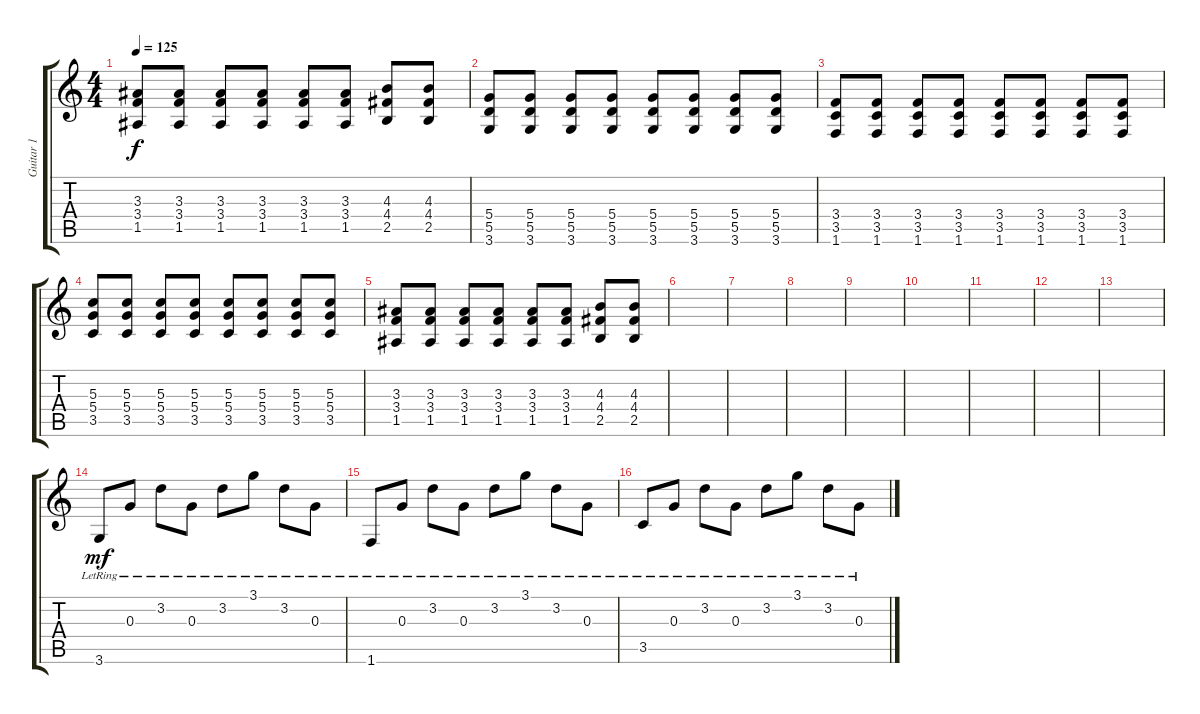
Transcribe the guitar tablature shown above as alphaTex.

\track ("Guitar 1" "Guitar 1") {instrument electricguitarclean}
\staff {score tabs}
\tuning (E4 B3 G3 D3 A2 E2) {hide}
\ts (4 4)
\tempo 125
\clef g2
\ks c
(3.3 3.4 1.5).8{dy f} (3.3 3.4 1.5).8 (3.3 3.4 1.5).8 (3.3 3.4 1.5).8 (3.3 3.4 1.5).8 (3.3 3.4 1.5).8 (4.3 4.4 2.5).8 (4.3 4.4 2.5).8 |
(5.4 5.5 3.6).8 (5.4 5.5 3.6).8 (5.4 5.5 3.6).8 (5.4 5.5 3.6).8 (5.4 5.5 3.6).8 (5.4 5.5 3.6).8 (5.4 5.5 3.6).8 (5.4 5.5 3.6).8 |
(3.4 3.5 1.6).8 (3.4 3.5 1.6).8 (3.4 3.5 1.6).8 (3.4 3.5 1.6).8 (3.4 3.5 1.6).8 (3.4 3.5 1.6).8 (3.4 3.5 1.6).8 (3.4 3.5 1.6).8 |
(5.3 5.4 3.5).8 (5.3 5.4 3.5).8 (5.3 5.4 3.5).8 (5.3 5.4 3.5).8 (5.3 5.4 3.5).8 (5.3 5.4 3.5).8 (5.3 5.4 3.5).8 (5.3 5.4 3.5).8 |
(3.3 3.4 1.5).8 (3.3 3.4 1.5).8 (3.3 3.4 1.5).8 (3.3 3.4 1.5).8 (3.3 3.4 1.5).8 (3.3 3.4 1.5).8 (4.3 4.4 2.5).8 (4.3 4.4 2.5).8 |
|
|
|
|
|
|
|
|
3.6{lr}.8{dy mf} 0.3{lr}.8 3.2{lr}.8 0.3{lr}.8 3.2{lr}.8 3.1{lr}.8 3.2{lr}.8 0.3{lr}.8 |
1.6{lr}.8 0.3{lr}.8 3.2{lr}.8 0.3{lr}.8 3.2{lr}.8 3.1{lr}.8 3.2{lr}.8 0.3{lr}.8 |
3.5{lr}.8 0.3{lr}.8 3.2{lr}.8 0.3{lr}.8 3.2{lr}.8 3.1{lr}.8 3.2{lr}.8 0.3{lr}.8
